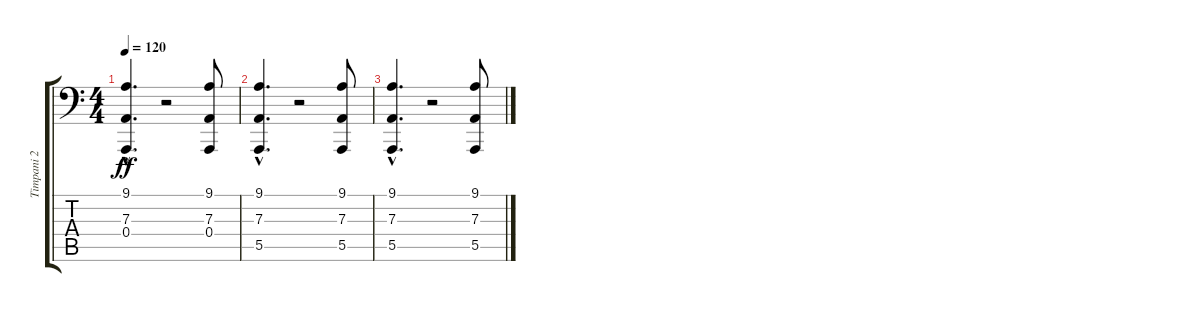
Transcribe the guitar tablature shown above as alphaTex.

\track ("Timpani 2 (Taiko)" "Timpani 2 ") {instrument taikodrum}
\staff {score tabs}
\tuning (C3 G2 D2 A1 E1 B0) {hide}
\ts (4 4)
\tempo 120
\clef f4
\ks c
(9.1{hac} 7.3{hac} 0.4{hac}).4{d dy ff} r.2 (9.1 7.3 0.4).8 |
(9.1{hac} 7.3{hac} 5.5{hac}).4{d} r.2 (9.1 7.3 5.5).8 |
(9.1{hac} 7.3{hac} 5.5{hac}).4{d} r.2 (9.1 7.3 5.5).8
